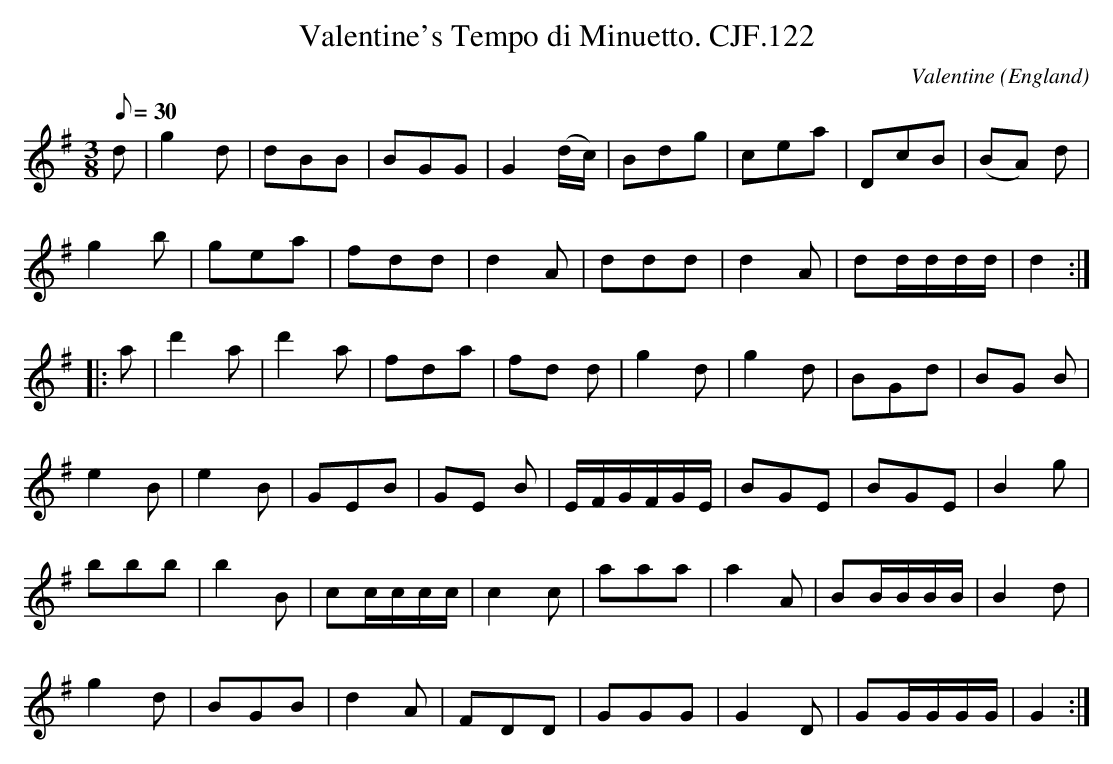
X:1
T:Valentine's Tempo di Minuetto. CJF.122
M:3/8
L:1/8
Q:30
C:Valentine
O:England
K:G
d|g2d|dBB|BGG|G2(d/c/)|Bdg|cea|DcB|(BA) d|!g2b|gea|fdd|d2A|
ddd|d2A|dd/d/d/d/|d2:|:!a|d'2a|d'2a|fda|fd d|g2d|g2d|BGd|BG B|!
e2B|e2B|GEB|GE B|E/F/G/F/G/E/|BGE|BGE|B2g|!bbb|b2B|cc/c/c/c/|c2c|
aaa|a2A|BB/B/B/B/|B2d|!g2d|BGB|d2A|FDD|GGG|G2D|GG/G/G/G/|G2:|]
